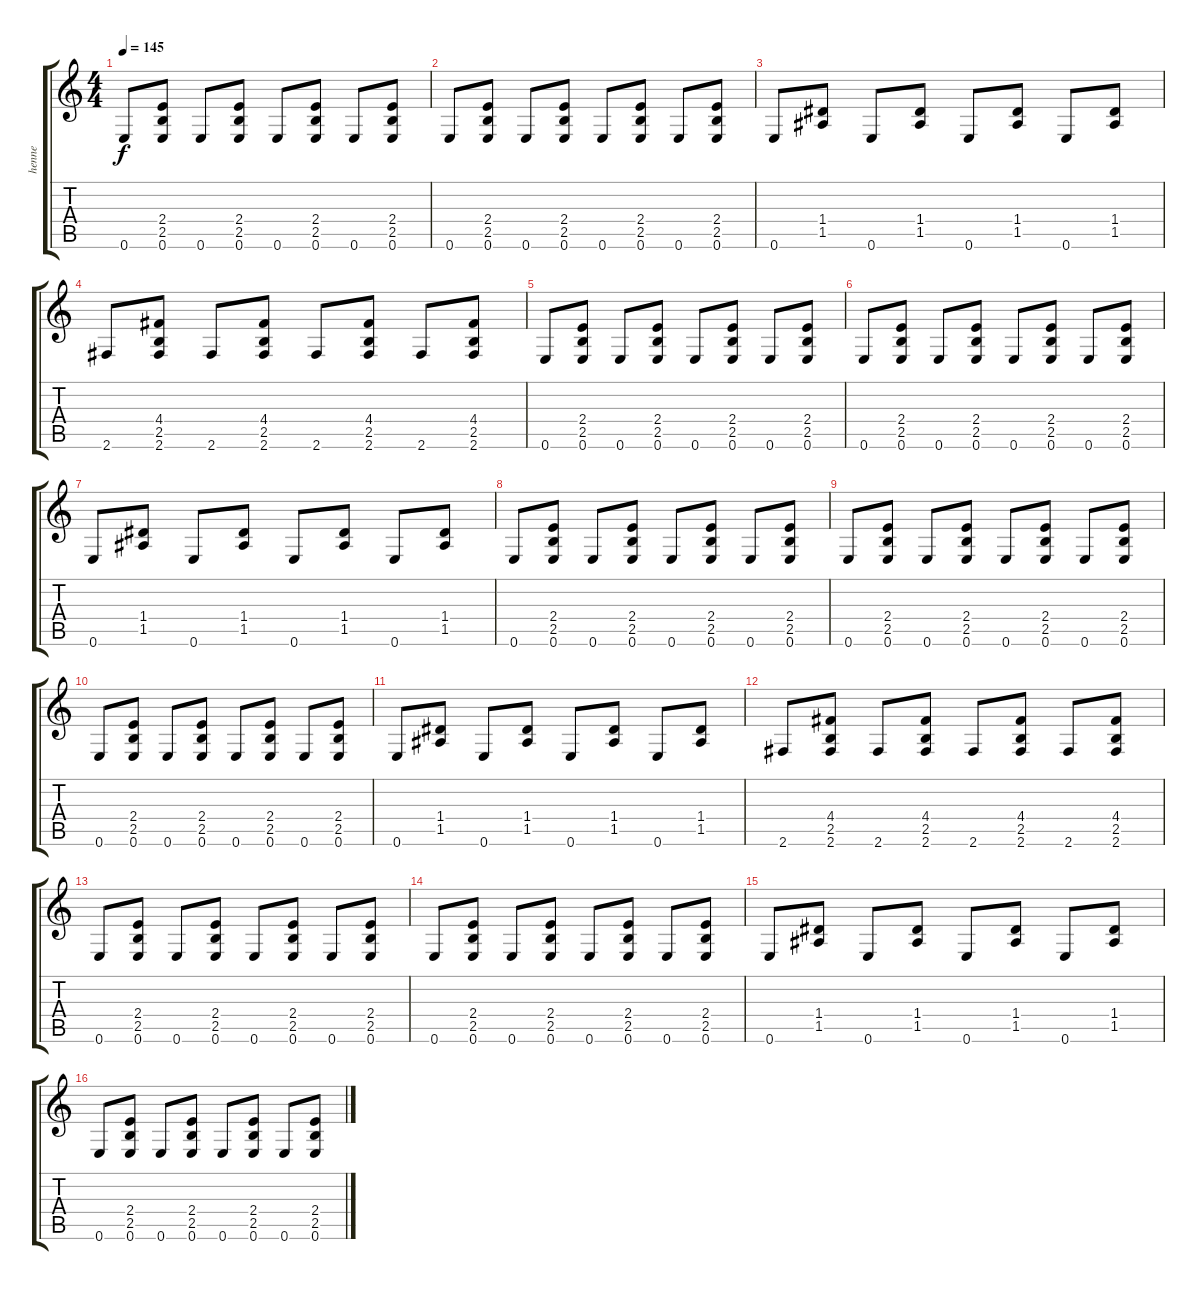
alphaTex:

\track ("henne" "henne") {instrument distortionguitar}
\staff {score tabs}
\tuning (E4 B3 G3 D3 A2 E2) {hide}
\ts (4 4)
\tempo 145
\clef g2
\ks c
0.6.8{dy f} (2.4 2.5 0.6).8 0.6.8 (2.4 2.5 0.6).8 0.6.8 (2.4 2.5 0.6).8 0.6.8 (2.4 2.5 0.6).8 |
0.6.8 (2.4 2.5 0.6).8 0.6.8 (2.4 2.5 0.6).8 0.6.8 (2.4 2.5 0.6).8 0.6.8 (2.4 2.5 0.6).8 |
0.6.8 (1.4 1.5).8 0.6.8 (1.4 1.5).8 0.6.8 (1.4 1.5).8 0.6.8 (1.4 1.5).8 |
2.6.8 (4.4 2.5 2.6).8 2.6.8 (4.4 2.5 2.6).8 2.6.8 (4.4 2.5 2.6).8 2.6.8 (4.4 2.5 2.6).8 |
0.6.8 (2.4 2.5 0.6).8 0.6.8 (2.4 2.5 0.6).8 0.6.8 (2.4 2.5 0.6).8 0.6.8 (2.4 2.5 0.6).8 |
0.6.8 (2.4 2.5 0.6).8 0.6.8 (2.4 2.5 0.6).8 0.6.8 (2.4 2.5 0.6).8 0.6.8 (2.4 2.5 0.6).8 |
0.6.8 (1.4 1.5).8 0.6.8 (1.4 1.5).8 0.6.8 (1.4 1.5).8 0.6.8 (1.4 1.5).8 |
0.6.8 (2.4 2.5 0.6).8 0.6.8 (2.4 2.5 0.6).8 0.6.8 (2.4 2.5 0.6).8 0.6.8 (2.4 2.5 0.6).8 |
0.6.8 (2.4 2.5 0.6).8 0.6.8 (2.4 2.5 0.6).8 0.6.8 (2.4 2.5 0.6).8 0.6.8 (2.4 2.5 0.6).8 |
0.6.8 (2.4 2.5 0.6).8 0.6.8 (2.4 2.5 0.6).8 0.6.8 (2.4 2.5 0.6).8 0.6.8 (2.4 2.5 0.6).8 |
0.6.8 (1.4 1.5).8 0.6.8 (1.4 1.5).8 0.6.8 (1.4 1.5).8 0.6.8 (1.4 1.5).8 |
2.6.8 (4.4 2.5 2.6).8 2.6.8 (4.4 2.5 2.6).8 2.6.8 (4.4 2.5 2.6).8 2.6.8 (4.4 2.5 2.6).8 |
0.6.8 (2.4 2.5 0.6).8 0.6.8 (2.4 2.5 0.6).8 0.6.8 (2.4 2.5 0.6).8 0.6.8 (2.4 2.5 0.6).8 |
0.6.8 (2.4 2.5 0.6).8 0.6.8 (2.4 2.5 0.6).8 0.6.8 (2.4 2.5 0.6).8 0.6.8 (2.4 2.5 0.6).8 |
0.6.8 (1.4 1.5).8 0.6.8 (1.4 1.5).8 0.6.8 (1.4 1.5).8 0.6.8 (1.4 1.5).8 |
0.6.8 (2.4 2.5 0.6).8 0.6.8 (2.4 2.5 0.6).8 0.6.8 (2.4 2.5 0.6).8 0.6.8 (2.4 2.5 0.6).8
